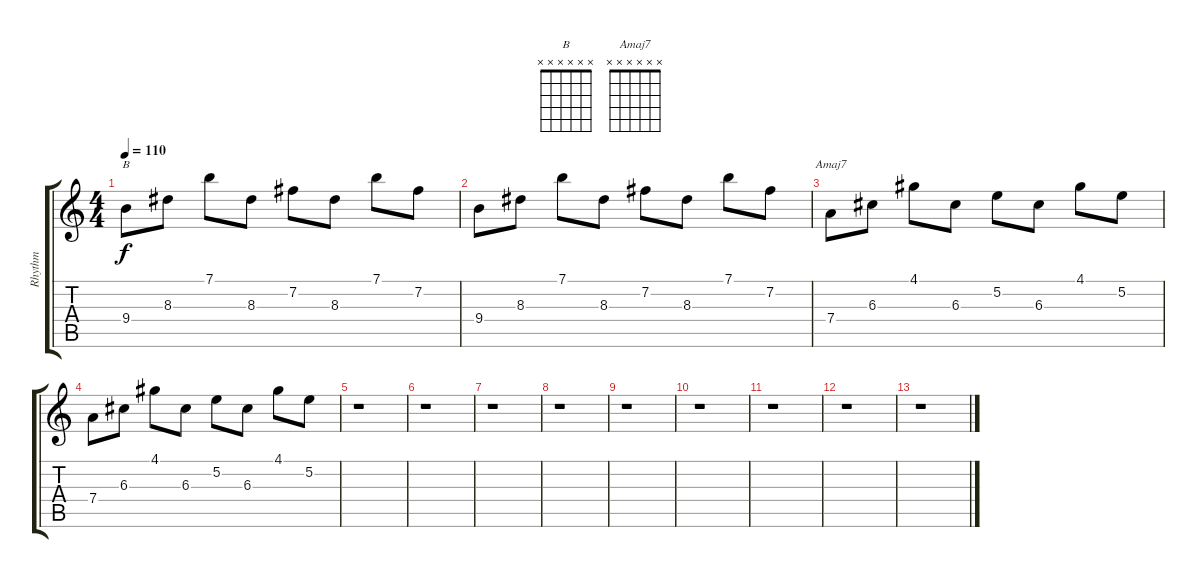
\track ("Rhythm" "Rhythm") {instrument electricguitarclean}
\staff {score tabs}
\tuning (E4 B3 G3 D3 A2 E2) {hide}
\chord ("B" x x x x x x)
\chord ("Amaj7" x x x x x x)
\ts (4 4)
\tempo 110
\clef g2
\ks c
9.4.8{ch "B" dy f} 8.3.8 7.1.8 8.3.8 7.2.8 8.3.8 7.1.8 7.2.8 |
9.4.8 8.3.8 7.1.8 8.3.8 7.2.8 8.3.8 7.1.8 7.2.8 |
7.4.8{ch "Amaj7"} 6.3.8 4.1.8 6.3.8 5.2.8 6.3.8 4.1.8 5.2.8 |
7.4.8 6.3.8 4.1.8 6.3.8 5.2.8 6.3.8 4.1.8 5.2.8 |
r.1 |
r.1 |
r.1 |
r.1 |
r.1 |
r.1 |
r.1 |
r.1 |
r.1
